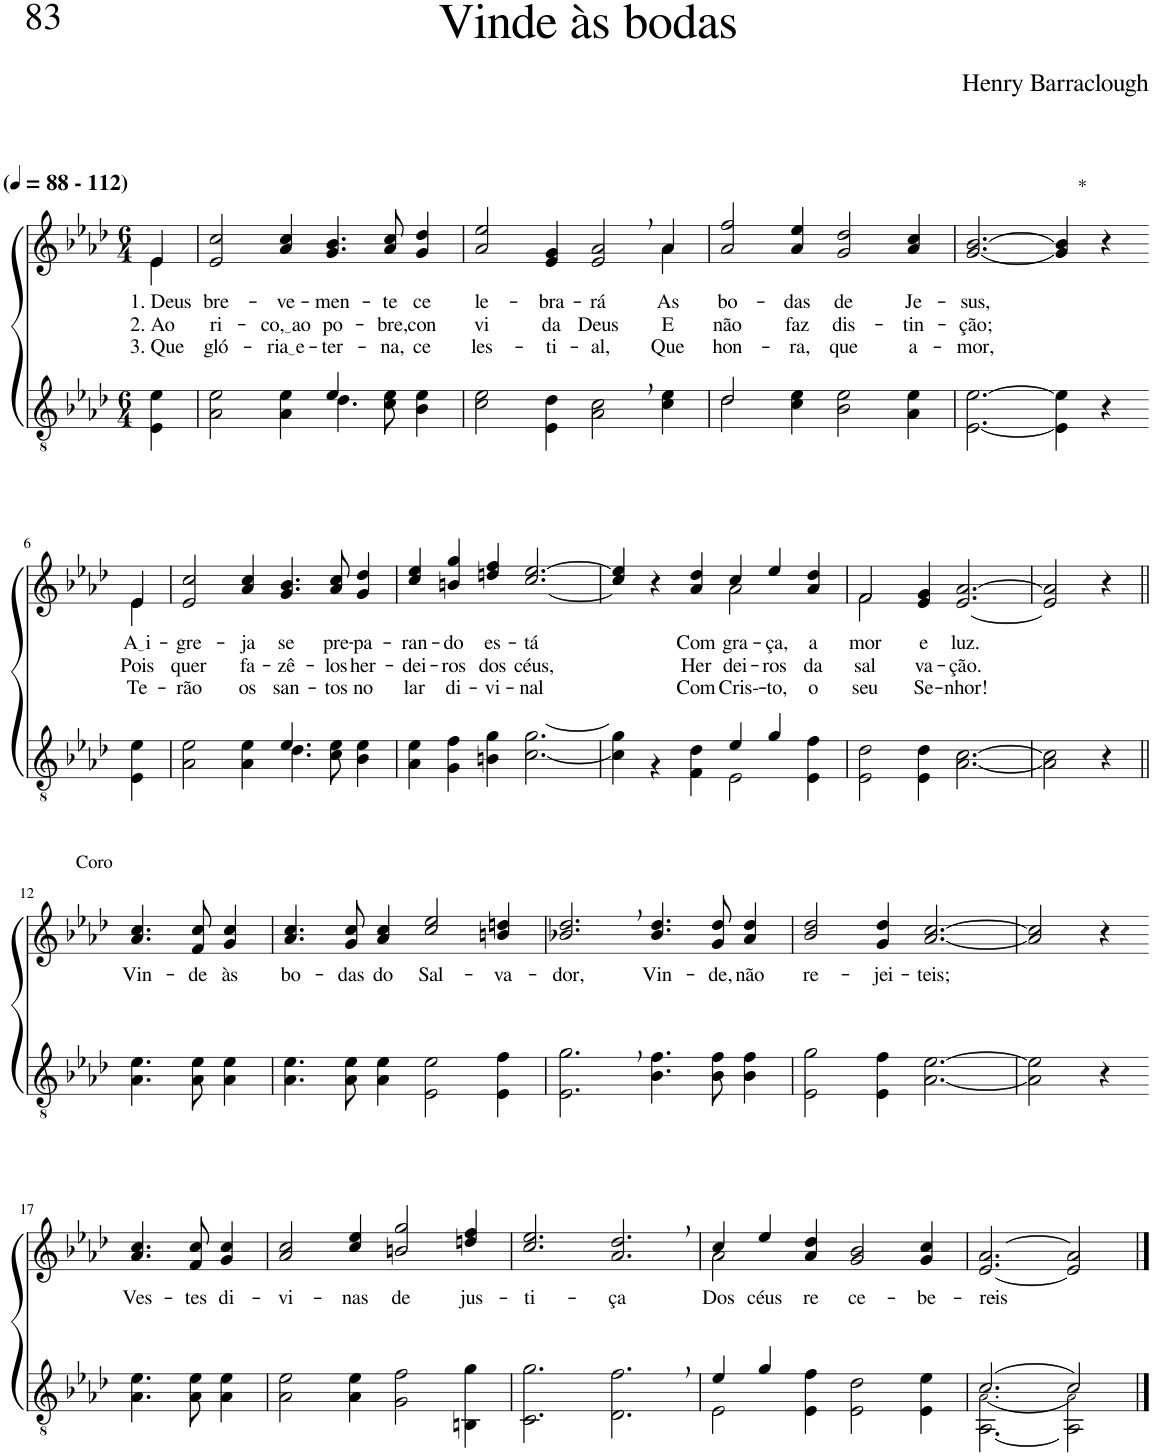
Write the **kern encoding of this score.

**kern	**kern	**text	**text	**text
*part2	*part1	*part1	*part1	*part1
*staff2	*staff1	*staff1	*staff1	*staff1
*I"Parte III e IV	*I"Parte I e II	*	*	*
*clefGv2	*clefG2	*	*	*
*Trd3c5	*Trd3c5	*	*	*
*k[b-e-a-d-]	*k[b-e-a-d-]	*	*	*
*M6/4	*M6/4	*	*	*
*MM88	*MM88	*	*	*
=1	=1	=1	=1	=1
*	*^	*	*	*
!	!LO:TX:a:B:t=(	!	!	!	!
!	!LO:TX:a:B:t=- 112)	!	!	!	!
!	!	!	!LO:LY:b	!LO:LY:b	!LO:LY:b
4E-\ 4e-\	4e-/	4e-\	1. Deus	2. Ao	3. Que
=2	=2	=2	=2	=2	=2
*^	*	*	*	*	*
!	!	!	!	!LO:LY:b	!LO:LY:b	!LO:LY:b
*	*	*v	*v	*	*	*
2.ryy	2A-\ 2e-\	2e-/ 2cc/	bre-	ri-	gló-
!	!	!	!LO:LY:b	!LO:LY:b	!LO:LY:b
.	4A-\ 4e-\	4a-/ 4cc/	-ve-	co, ao	ria e
!	!	!	!LO:LY:b	!LO:LY:b	!LO:LY:b
4e-/	4.d-\	4.g/ 4.b-/	-men-	po-	-ter-
2ryy	.	.	.	.	.
!	!	!	!LO:LY:b	!LO:LY:b	!LO:LY:b
.	8c\ 8e-\	8a-/ 8cc/	-te	-bre,	-na,
!	!	!	!LO:LY:b	!LO:LY:b	!LO:LY:b
.	4B-\ 4e-\	4g/ 4dd-/	ce-	con-	ce-
=3	=3	=3	=3	=3	=3
*	*	*^	*	*	*
!	!	!	!	!LO:LY:b	!LO:LY:b	!LO:LY:b
*v	*v	*	*	*	*	*
2c\ 2e-\	1ryy	2a-/ 2ee-/	le-	-vi	les-
!	!	!	!LO:LY:b	!LO:LY:b	!LO:LY:b
4E-\ 4d-\	.	4e-/ 4g/	-bra-	da	-ti-
!	!	!	!LO:LY:b	!LO:LY:b	!LO:LY:b
2A-\, 2c\,	.	2e-/ 2a-/	-rá	Deus	-al,
.	4ryy	.	.	.	.
!	!	!	!LO:LY:b	!LO:LY:b	!LO:LY:b
4c\ 4e-\	4a-\	4a-/	As	E	-Que
=4	=4	=4	=4	=4	=4
*^	*	*	*	*	*
!	!	!	!	!LO:LY:b	!LO:LY:b	!LO:LY:b
*	*	*v	*v	*	*	*
2d-/	2d-\	2a-/ 2ff/	bo-	não	hon-
!	!	!	!LO:LY:b	!LO:LY:b	!LO:LY:b
1ryy	4c\ 4e-\	4a-/ 4ee-/	-das	faz	-ra,
!	!	!	!LO:LY:b	!LO:LY:b	!LO:LY:b
.	2B-\ 2e-\	2g/ 2dd-/	de	dis-	que
!	!	!	!LO:LY:b	!LO:LY:b	!LO:LY:b
.	4A-\ 4e-\	4a-/ 4cc/	Je-	-tin-	a-
=5	=5	=5	=5	=5	=5
!	!	!	!LO:LY:b	!LO:LY:b	!LO:LY:b
*v	*v	*	*	*	*
[2.E-\ [2.e-\	[2.g/ [2.b-/	-sus,	-ção;	-mor,
!	!LO:TX:a:t=*	!	!	!
4E-\] 4e-\]	4g/] 4b-/]	.	.	.
4r	4r	.	.	.
!!LO:LB:g=z
=6-	=6-	=6-	=6-	=6-
*	*^	*	*	*
!	!	!	!LO:LY:b	!LO:LY:b	!LO:LY:b
4E-\ 4e-\	4e-/	4e-\	A i	Pois	Te-
=7	=7	=7	=7	=7	=7
*^	*	*	*	*	*
!	!	!	!	!LO:LY:b	!LO:LY:b	!LO:LY:b
*	*	*v	*v	*	*	*
2.ryy	2A-\ 2e-\	2e-/ 2cc/	-gre-	quer	-rão
!	!	!	!LO:LY:b	!LO:LY:b	!LO:LY:b
.	4A-\ 4e-\	4a-/ 4cc/	-ja	fa-	os
!	!	!	!LO:LY:b	!LO:LY:b	!LO:LY:b
4.e-/	4.d-\	4.g/ 4.b-/	se	-zê-	san-
!	!	!	!LO:LY:b	!LO:LY:b	!LO:LY:b
4.ryy	8c\ 8e-\	8a-/ 8cc/	pre-	-los	-tos
!	!	!	!LO:LY:b	!LO:LY:b	!LO:LY:b
.	4B-\ 4e-\	4g/ 4dd-/	-pa-	her-	no
=8	=8	=8	=8	=8	=8
!	!	!	!LO:LY:b	!LO:LY:b	!LO:LY:b
*v	*v	*	*	*	*
4A-\ 4e-\	4cc/ 4ee-/	-ran-	-dei-	lar
!	!	!LO:LY:b	!LO:LY:b	!LO:LY:b
4G\ 4f\	4bn/ 4gg/	-do	-ros	di-
!	!	!LO:LY:b	!LO:LY:b	!LO:LY:b
4Bn\ 4g\	4ddn/ 4ff/	es-	dos	-vi-
!	!	!LO:LY:b	!LO:LY:b	!LO:LY:b
[2.c\ [2.g\	[2.cc/ [2.ee-/	-tá	céus,	-nal
=9	=9	=9	=9	=9
*^	*^	*	*	*
2.ryy	4c\] 4g\]	4cc/] 4ee-/]	2.ryy	.	.	.
.	4r	4r	.	.	.	.
!	!	!	!	!LO:LY:b	!LO:LY:b	!LO:LY:b
.	4F\ 4d-\	4a-/ 4dd-/	.	Com	Her-	Com
!	!	!	!	!LO:LY:b	!LO:LY:b	!LO:LY:b
4e-/	2E-\	4cc/	2a-\	gra-	-dei-	Cris--
!	!	!	!	!LO:LY:b	!LO:LY:b	!LO:LY:b
4g/	.	4ee-/	.	-ça,	-ros	-to,
!	!	!	!	!LO:LY:b	!LO:LY:b	!LO:LY:b
4ryy	4E-\ 4f\	4a-/ 4dd-/	4ryy	a-	da	o
=10	=10	=10	=10	=10	=10	=10
!	!	!	!	!LO:LY:b	!LO:LY:b	!LO:LY:b
*v	*v	*	*	*	*	*
2E-\ 2d-\	2f/	2f\	-mor	sal-	seu
!	!	!	!LO:LY:b	!LO:LY:b	!LO:LY:b
4E-\ 4d-\	4e-/ 4g/	1ryy	e	-va-	Se-
!	!	!	!LO:LY:b	!LO:LY:b	!LO:LY:b
[2.A-\ [2.c\	[2.e-/ [2.a-/	.	luz.	-ção.	-nhor!
*	*v	*v	*	*	*
=11	=11	=11	=11	=11
2A-\] 2c\]	2e-/] 2a-/]	.	.	.
4r	4r	.	.	.
!!LO:LB:g=z
=12||	=12||	=12||	=12||	=12||
!	!LO:TX:a:t=Coro	!	!	!
!	!	!LO:LY:b	!	!
4.A-\ 4.e-\	4.a-/ 4.cc/	Vin-	.	.
!	!	!LO:LY:b	!	!
8A-\ 8e-\	8f/ 8cc/	-de	.	.
!	!	!LO:LY:b	!	!
4A-\ 4e-\	4g/ 4cc/	às	.	.
=13	=13	=13	=13	=13
!	!	!LO:LY:b	!	!
4.A-\ 4.e-\	4.a-/ 4.cc/	bo-	.	.
!	!	!LO:LY:b	!	!
8A-\ 8e-\	8g/ 8cc/	-das	.	.
!	!	!LO:LY:b	!	!
4A-\ 4e-\	4a-/ 4cc/	do	.	.
!	!	!LO:LY:b	!	!
2E-\ 2e-\	2cc/ 2ee-/	Sal-	.	.
!	!	!LO:LY:b	!	!
4E-\ 4f\	4bn/ 4ddn/	-va-	.	.
=14	=14	=14	=14	=14
!	!	!LO:LY:b	!	!
2.E-\, 2.g\,	2.b-X/, 2.dd-/,	-dor,	.	.
!	!	!LO:LY:b	!	!
4.B-\ 4.f\	4.b-/ 4.dd-/	Vin-	.	.
!	!	!LO:LY:b	!	!
8B-\ 8f\	8g/ 8dd-/	-de,	.	.
!	!	!LO:LY:b	!	!
4B-\ 4f\	4a-/ 4dd-/	não	.	.
=15	=15	=15	=15	=15
!	!	!LO:LY:b	!	!
2E-\ 2g\	2b-/ 2dd-/	re-	.	.
!	!	!LO:LY:b	!	!
4E-\ 4f\	4g/ 4dd-/	-jei-	.	.
!	!	!LO:LY:b	!	!
[2.A-\ [2.e-\	[2.a-/ [2.cc/	-teis;	.	.
=16	=16	=16	=16	=16
2A-\] 2e-\]	2a-/] 2cc/]	.	.	.
4r	4r	.	.	.
!!LO:LB:g=z
=17-	=17-	=17-	=17-	=17-
!	!	!LO:LY:b	!	!
4.A-\ 4.e-\	4.a-/ 4.cc/	Ves-	.	.
!	!	!LO:LY:b	!	!
8A-\ 8e-\	8f/ 8cc/	-tes	.	.
!	!	!LO:LY:b	!	!
4A-\ 4e-\	4g/ 4cc/	di-	.	.
=18	=18	=18	=18	=18
!	!	!LO:LY:b	!	!
2A-\ 2e-\	2a-/ 2cc/	-vi-	.	.
!	!	!LO:LY:b	!	!
4A-\ 4e-\	4cc/ 4ee-/	-nas	.	.
!	!	!LO:LY:b	!	!
2G\ 2f\	2bn/ 2gg/	de	.	.
!	!	!LO:LY:b	!	!
4BBn\ 4g\	4ddn/ 4ff/	jus-	.	.
=19	=19	=19	=19	=19
!	!	!LO:LY:b	!	!
2.C\ 2.g\	2.cc/ 2.ee-/	-ti-	.	.
!	!	!LO:LY:b	!	!
2.D-\, 2.f\,	2.a-/, 2.dd-/,	-ça	.	.
=20	=20	=20	=20	=20
*^	*^	*	*	*
!	!	!	!	!LO:LY:b	!	!
4e-/	2E-\	4cc/	2a-\	Dos	.	.
!	!	!	!	!LO:LY:b	!	!
4g/	.	4ee-/	.	céus	.	.
!	!	!	!	!LO:LY:b	!	!
4ryy	4E-\ 4f\	4a-/ 4dd-/	1ryy	re	.	.
!	!	!	!	!LO:LY:b	!	!
2.ryy	2E-\ 2d-\	2g/ 2b-/	.	ce-	.	.
!	!	!	!	!LO:LY:b	!	!
.	4E-\ 4e-\	4g/ 4cc/	.	-be-	.	.
*	*	*v	*v	*	*	*
=21	=21	=21	=21	=21	=21
!	!	!	!LO:LY:b	!	!
[2.c/	([2.AA-\ 2.A-!\	[2.e-/ [2.a-/	-reis-	.	.
2c/]	2AA-\] 2A-!\)	2e-/] 2a-/]	.	.	.
*v	*v	*	*	*	*
==	==	==	==	==
*-	*-	*-	*-	*-
